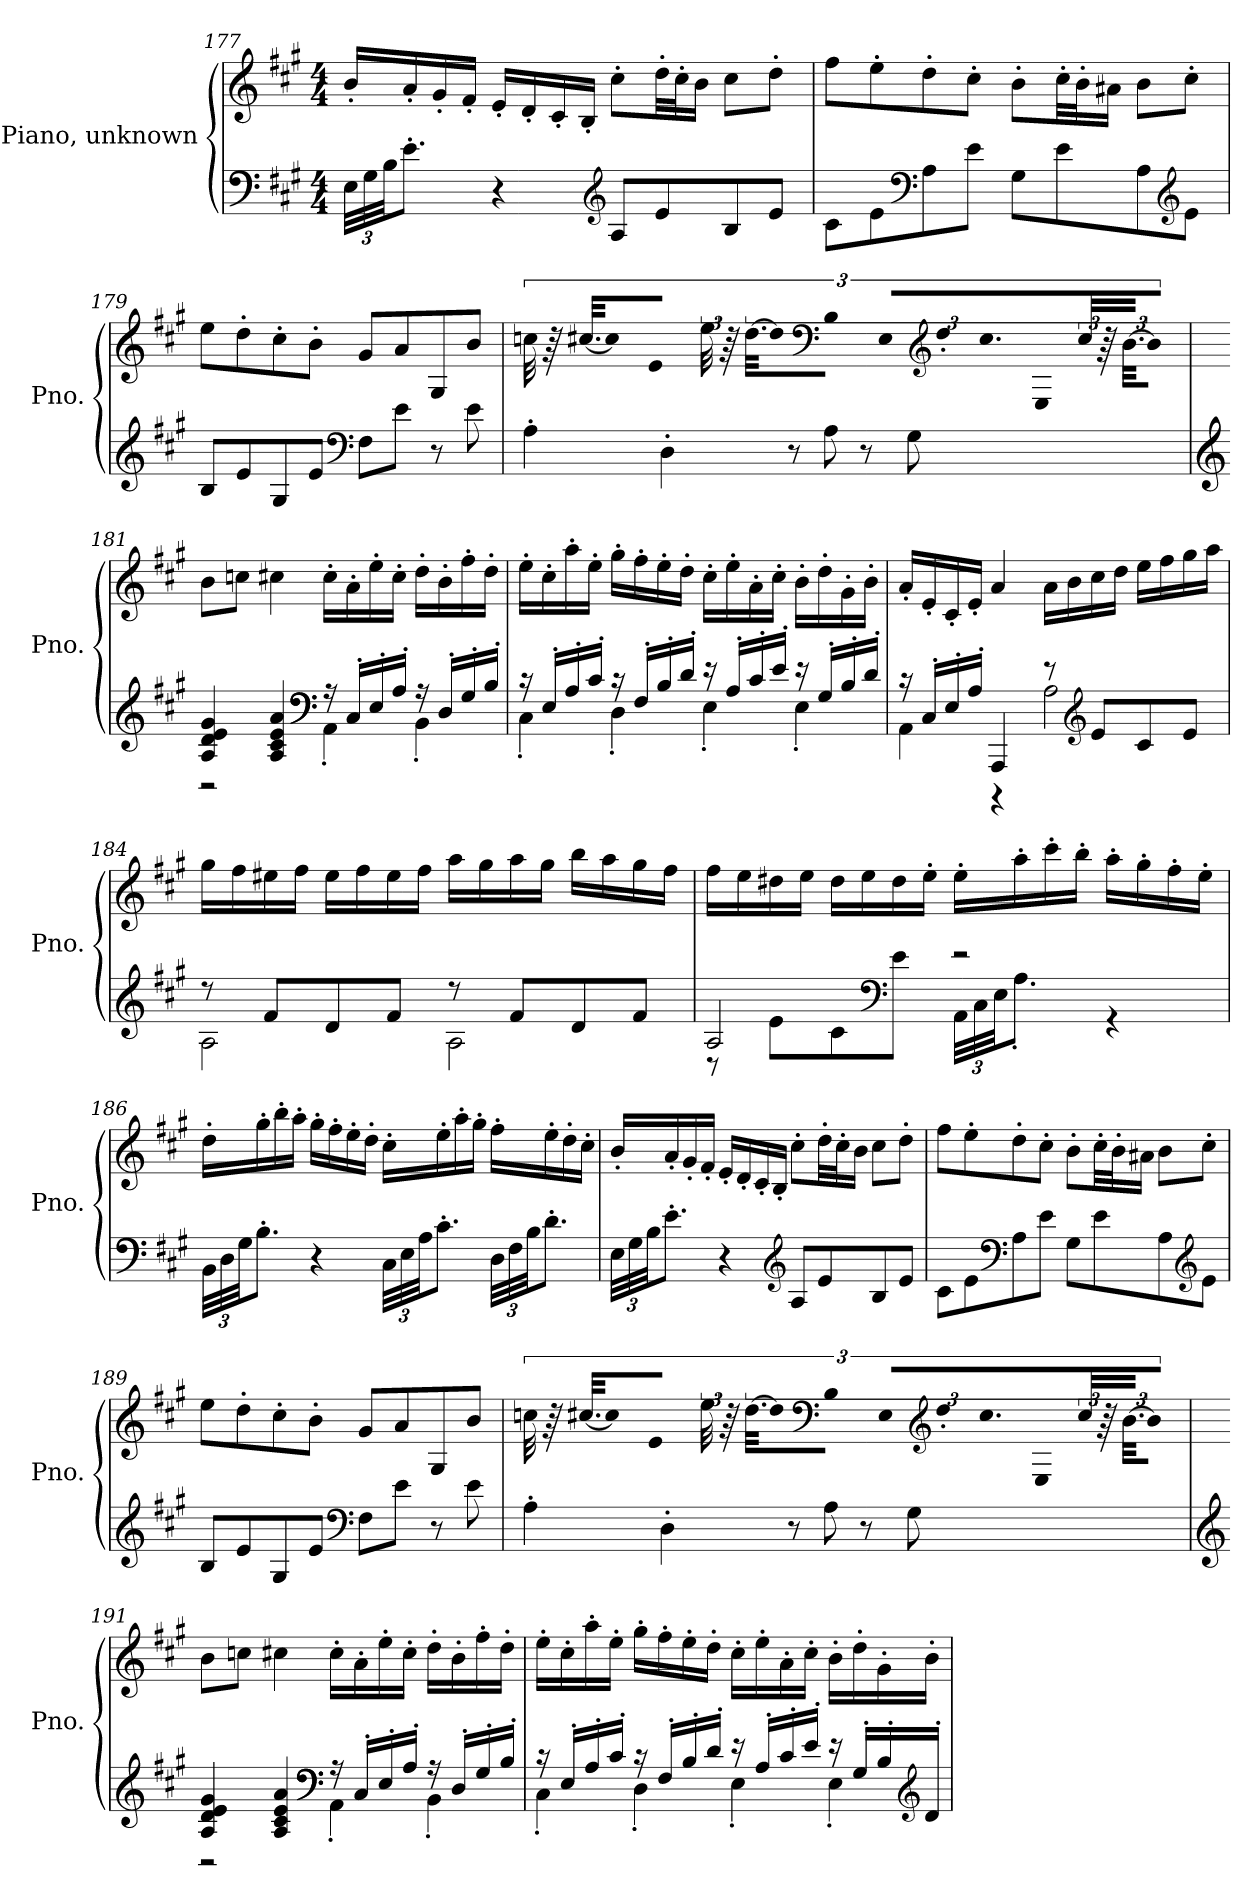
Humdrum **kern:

**kern	**kern
*part1	*part1
*staff2	*staff1
*I"Piano, unknown	*
*I'Pno.	*
*clefF4	*clefG2
*k[f#c#g#]	*k[f#c#g#]
*M4/4	*M4/4
*Xbrackettup	*
=177	=177
48E\LLL	16b'/LL
48G#\	.
48B\JJ	.
8.e'\J	16a'/
.	16g#'/
.	16f#'/JJ
4r	16e'/LL
.	16d'/
.	16c#'/
.	16B'/JJ
*clefG2	*
8A/L	8cc#'\L
8e/	32dd'\LL
.	32cc#'\J
.	16b\JJ
8B/	8cc#\L
8e/J	8dd'\J
!!LO:LB:g=z
=178	=178
8c#\L	8ff#\L
8e\	8ee'\
*clefF4	*
8A\	8dd'\
8e\J	8cc#'\J
8G#\L	8b'\L
8e\	32cc#'\LL
.	32b'\J
.	16a#X\JJ
8A\	8b\L
*clefG2	*
8e\J	8cc#'\J
=179	=179
8B/L	8ee\L
8e/	8dd'\
8G#/	8cc#'\
8e/J	8b'\J
*clefF4	*
8F#\L	8g#/L
8e\J	8a/
8r	8G#/
8e\	8b/J
!!LO:LB:g=z
=180	=180
4A'\	48ccn\
.	96r
.	[48.cc#X/KLL
.	16cc#/J]
.	8e/J
4D'\	48ee\
.	96r
.	[48.dd\KLL
.	16dd\J]
*	*clefF4
.	8B\J
8r	8E/L
*	*clefG2
8A\	32dd'/KL
.	16.cc#/J
8r	8E/
8G#\	48cc#/Jkk
.	96r
.	[48.b\KLL
.	16b\JJ]
=181	=181
*clefG2	*
*^	*
4A/ 4d/ 4e/ 4g#/	2r	8b\L
.	.	8ccn\J
4A/ 4c#/ 4e/ 4a/	.	4cc#X\
*clefF4	*	*
16r	4AA'\	16cc#'\LL
16C#'/LL	.	16a'\
16E'/	.	16ee'\
16A'/JJ	.	16cc#'\JJ
16r	4BB'\	16dd'\LL
16D'/LL	.	16b'\
16G#'/	.	16ff#'\
16B'/JJ	.	16dd'\JJ
!!LO:LB:g=z
=182	=182	=182
16r	4C#'\	16ee'\LL
16E'/LL	.	16cc#'\
16A'/	.	16aa'\
16c#'/JJ	.	16ee'\JJ
16r	4D'\	16gg#'\LL
16F#'/LL	.	16ff#'\
16B'/	.	16ee'\
16d'/JJ	.	16dd'\JJ
16r	4E'\	16cc#'\LL
16A'/LL	.	16ee'\
16c#'/	.	16a'\
16e'/JJ	.	16cc#'\JJ
16r	4E'\	16b'\LL
16G#'/LL	.	16dd'\
16B'/	.	16g#'\
16d'/JJ	.	16b'\JJ
=183	=183	=183
16r	4AA\	16a'/LL
16C#'/LL	.	16e'/
16E'/	.	16c#'/
16A'/JJ	.	16e'/JJ
4AAA/	4r	4a/
8r	2A\	16a\LL
.	.	16b\
*clefG2	*	*
8e/L	.	16cc#\
.	.	16dd\JJ
8c#/	.	16ee\LL
.	.	16ff#\
8e/J	.	16gg#\
.	.	16aa\JJ
!!LO:PB:g=z
=184	=184	=184
8r	2A\	16gg#\LL
.	.	16ff#\
8f#/L	.	16ee#X\
.	.	16ff#\JJ
8d/	.	16ee#\LL
.	.	16ff#\
8f#/J	.	16ee#\
.	.	16ff#\JJ
8r	2A\	16aa\LL
.	.	16gg#\
8f#/L	.	16aa\
.	.	16gg#\JJ
8d/	.	16bb\LL
.	.	16aa\
8f#/J	.	16gg#\
.	.	16ff#\JJ
=185	=185	=185
2A/	8r	16ff#\LL
.	.	16ee\
.	8e\L	16dd#X\
.	.	16ee\JJ
.	8c#\	16dd#\LL
.	.	16ee\
*clefF4	*	*
.	8e\J	16dd#\
.	.	16ee'\JJ
2r	48AA\LLL	16ee'\LL
.	48C#\	.
.	48E\JJ	.
.	8.A'\J	16aa'\
.	.	16ccc#'\
.	.	16bb'\JJ
.	4r	16aa'\LL
.	.	16gg#'\
.	.	16ff#'\
.	.	16ee'\JJ
*v	*v	*
!!LO:LB:g=z
=186	=186
48BB\LLL	16dd'\LL
48D\	.
48G#\JJ	.
8.B'\J	16gg#'\
.	16bb'\
.	16aa'\JJ
4r	16gg#'\LL
.	16ff#'\
.	16ee'\
.	16dd'\JJ
48C#\LLL	16cc#'\LL
48E\	.
48A\JJ	.
8.c#'\J	16ee'\
.	16aa'\
.	16gg#'\JJ
48D\LLL	16ff#'\LL
48F#\	.
48B\JJ	.
8.d'\J	16ee'\
.	16dd'\
.	16cc#'\JJ
=187	=187
48E\LLL	16b'/LL
48G#\	.
48B\JJ	.
8.e'\J	16a'/
.	16g#'/
.	16f#'/JJ
4r	16e'/LL
.	16d'/
.	16c#'/
.	16B'/JJ
*clefG2	*
8A/L	8cc#'\L
8e/	32dd'\LL
.	32cc#'\J
.	16b\JJ
8B/	8cc#\L
8e/J	8dd'\J
!!LO:LB:g=z
=188	=188
8c#\L	8ff#\L
8e\	8ee'\
*clefF4	*
8A\	8dd'\
8e\J	8cc#'\J
8G#\L	8b'\L
8e\	32cc#'\LL
.	32b'\J
.	16a#X\JJ
8A\	8b\L
*clefG2	*
8e\J	8cc#'\J
=189	=189
8B/L	8ee\L
8e/	8dd'\
8G#/	8cc#'\
8e/J	8b'\J
*clefF4	*
8F#\L	8g#/L
8e\J	8a/
8r	8G#/
8e\	8b/J
!!LO:LB:g=z
=190	=190
4A'\	48ccn\
.	96r
.	[48.cc#X/KLL
.	16cc#/J]
.	8e/J
4D'\	48ee\
.	96r
.	[48.dd\KLL
.	16dd\J]
*	*clefF4
.	8B\J
8r	8E/L
*	*clefG2
8A\	32dd'/KL
.	16.cc#/J
8r	8E/
8G#\	48cc#/Jkk
.	96r
.	[48.b\KLL
.	16b\JJ]
=191	=191
*clefG2	*
*^	*
4A/ 4d/ 4e/ 4g#/	2r	8b\L
.	.	8ccn\J
4A/ 4c#/ 4e/ 4a/	.	4cc#X\
*clefF4	*	*
16r	4AA'\	16cc#'\LL
16C#'/LL	.	16a'\
16E'/	.	16ee'\
16A'/JJ	.	16cc#'\JJ
16r	4BB'\	16dd'\LL
16D'/LL	.	16b'\
16G#'/	.	16ff#'\
16B'/JJ	.	16dd'\JJ
!!LO:LB:g=z
=192	=192	=192
16r	4C#'\	16ee'\LL
16E'/LL	.	16cc#'\
16A'/	.	16aa'\
16c#'/JJ	.	16ee'\JJ
16r	4D'\	16gg#'\LL
16F#'/LL	.	16ff#'\
16B'/	.	16ee'\
16d'/JJ	.	16dd'\JJ
16r	4E'\	16cc#'\LL
16A'/LL	.	16ee'\
16c#'/	.	16a'\
16e'/JJ	.	16cc#'\JJ
16r	4E'\	16b'\LL
16G#'/LL	.	16dd'\
16B'/	.	16g#'\
*clefG2	*	*
16d'/JJ	.	16b'\JJ
*v	*v	*
=	=
*-	*-
